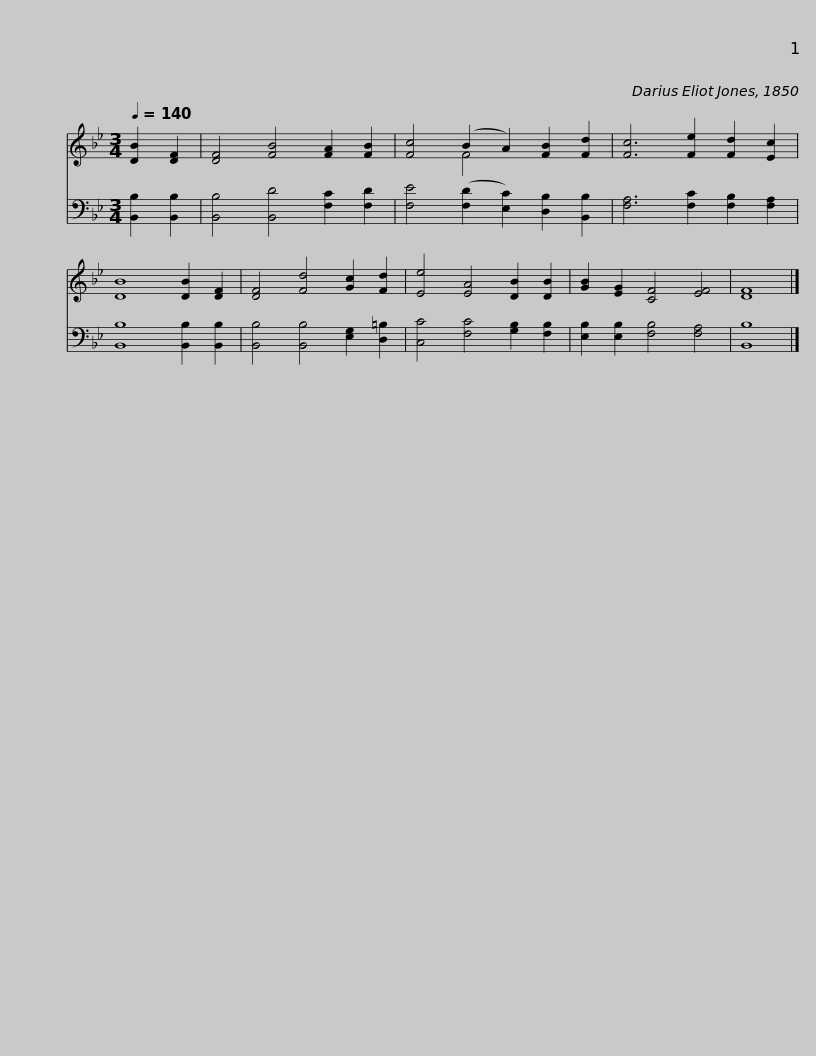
X:1
%%score ( 1 2 ) 3
L:1/8
Q:1/4=140
M:3/4
I:linebreak $
K:Bb
V:1 treble
V:2 treble
V:3 bass
V:1
 [DB]2 [DF]2 | [DF]4 [FB]4 [FA]2 [FB]2 | [Fc]4 (B2 A2) [FB]2 [Fd]2 | [Fc]6 [Fe]2 [Fd]2 [Ec]2 | [DB]8 [DB]2 [DF]2 | %5
 [DF]4 [Fd]4 [Gc]2 [Fd]2 | [Ee]4 [EA]4 [DB]2 [DB]2 | [GB]2 [EG]2 [CF]4 [EF]4 |$ [DF]8 |] %9
V:2
 x4 | x12 | x4 F4 x4 | x12 | x12 | %5
 x12 | x12 | x12 |$ x8 |] %9
V:3
 [B,,B,]2 [B,,B,]2 | [B,,B,]4 [B,,D]4 [F,C]2 [F,D]2 | [F,E]4 ([F,D]2 [E,C]2) [D,B,]2 [B,,B,]2 | [F,A,]6 [F,C]2 [F,B,]2 [F,A,]2 | [B,,B,]8 [B,,B,]2 [B,,B,]2 | %5
 [B,,B,]4 [B,,B,]4 [E,G,]2 [D,=B,]2 | [C,C]4 [F,C]4 [G,B,]2 [F,B,]2 | [E,B,]2 [E,B,]2 [F,B,]4 [F,A,]4 |$ [B,,B,]8 |] %9
